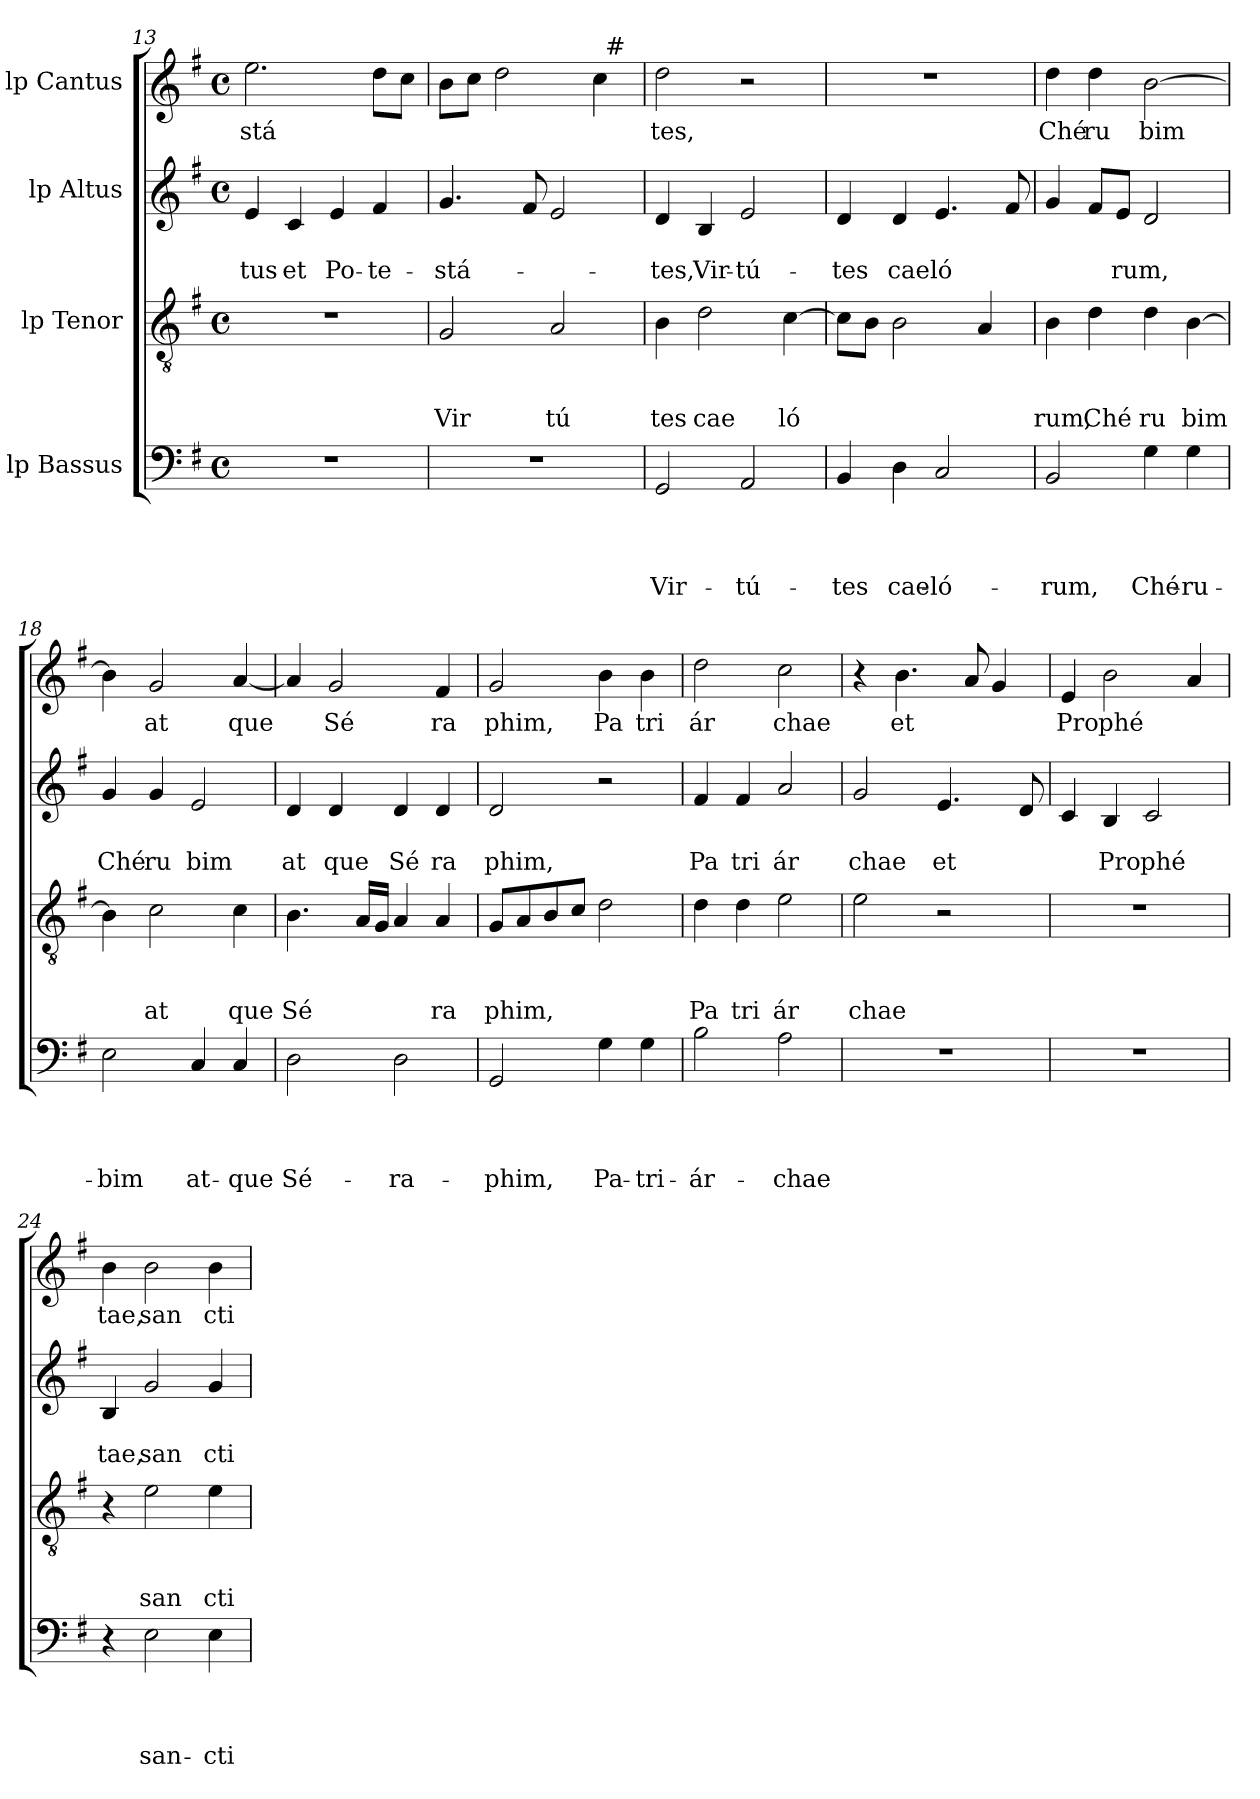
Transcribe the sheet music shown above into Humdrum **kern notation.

**kern	**text	**text	**text	**text	**kern	**text	**text	**text	**kern	**text	**text	**kern	**text
*part4	*part4	*part4	*part4	*part4	*part3	*part3	*part3	*part3	*part2	*part2	*part2	*part1	*part1
*staff4	*staff4	*staff4	*staff4	*staff4	*staff3	*staff3	*staff3	*staff3	*staff2	*staff2	*staff2	*staff1	*staff1
*I"lp Bassus	*	*	*	*	*I"lp Tenor	*	*	*	*I"lp Altus	*	*	*I"lp Cantus	*
*clefF4	*	*	*	*	*clefGv2	*	*	*	*clefG2	*	*	*clefG2	*
*k[f#]	*	*	*	*	*k[f#]	*	*	*	*k[f#]	*	*	*k[f#]	*
*G:	*	*	*	*	*G:	*	*	*	*G:	*	*	*G:	*
*M4/4	*	*	*	*	*M4/4	*	*	*	*M4/4	*	*	*M4/4	*
*met(c)	*	*	*	*	*met(c)	*	*	*	*met(c)	*	*	*met(c)	*
=13	=13	=13	=13	=13	=13	=13	=13	=13	=13	=13	=13	=13	=13
!	!	!	!	!	!	!	!	!	!	!	!LO:LY:b	!	!LO:LY:b
1r	.	.	.	.	1r	.	.	.	4e/	.	-tus	2.ee\	stá
!	!	!	!	!	!	!	!	!	!	!	!LO:LY:b	!	!
.	.	.	.	.	.	.	.	.	4c/	.	et	.	.
!	!	!	!	!	!	!	!	!	!	!	!LO:LY:b	!	!
.	.	.	.	.	.	.	.	.	4e/	.	Po-	.	.
!	!	!	!	!	!	!	!	!	!	!	!LO:LY:b	!	!
.	.	.	.	.	.	.	.	.	4f#/	.	-te-	8dd\L	.
.	.	.	.	.	.	.	.	.	.	.	.	8cc\J	.
=14	=14	=14	=14	=14	=14	=14	=14	=14	=14	=14	=14	=14	=14
!	!	!	!	!	!	!	!	!LO:LY:b	!	!	!LO:LY:b	!	!
*	*	*	*	*	*	*	*	*	*	*	*	*^	*
1r	.	.	.	.	2G/	.	.	Vir	4.g/	.	-stá-	8b\L	2ryy	.
.	.	.	.	.	.	.	.	.	.	.	.	8cc\J	.	.
.	.	.	.	.	.	.	.	.	.	.	.	2dd\	.	.
.	.	.	.	.	.	.	.	.	8f#/	.	.	.	.	.
!	!	!	!	!	!	!	!	!LO:LY:b	!	!	!	!	!	!
.	.	.	.	.	2A/	.	.	tú	2e/	.	.	.	4ryy	.
.	.	.	.	.	.	.	.	.	.	.	.	4cc\	32ryy	.
!	!	!	!	!	!	!	!	!	!	!	!	!	!LO:TX:a:t=#	!
.	.	.	.	.	.	.	.	.	.	.	.	.	8..ryy	.
=15	=15	=15	=15	=15	=15	=15	=15	=15	=15	=15	=15	=15	=15	=15
!	!	!	!	!LO:LY:b	!	!	!	!LO:LY:b	!	!	!LO:LY:b	!	!	!LO:LY:b
*	*	*	*	*	*	*	*	*	*	*	*	*v	*v	*
2GG/	.	.	.	Vir-	4B\	.	.	tes	4d/	.	-tes,	2dd\	tes,
!	!	!	!	!	!	!	!	!LO:LY:b	!	!	!LO:LY:b	!	!
.	.	.	.	.	2d\	.	.	cae	4B/	.	Vir-	.	.
!	!	!	!	!LO:LY:b	!	!	!	!	!	!	!LO:LY:b	!	!
2AA/	.	.	.	-tú-	.	.	.	.	2e/	.	-tú-	2r	.
!	!	!	!	!	!	!	!	!LO:LY:b	!	!	!	!	!
.	.	.	.	.	[<4c\	.	.	ló	.	.	.	.	.
!!LO:LB:g=z
=16	=16	=16	=16	=16	=16	=16	=16	=16	=16	=16	=16	=16	=16
!	!	!	!	!LO:LY:b	!	!	!	!	!	!	!LO:LY:b	!	!
4BB/	.	.	.	-tes	8c\L]	.	.	.	4d/	.	-tes	1r	.
.	.	.	.	.	8B\J	.	.	.	.	.	.	.	.
!	!	!	!	!LO:LY:b	!	!	!	!	!	!	!LO:LY:b	!	!
4D\	.	.	.	cae-	2B\	.	.	.	4d/	.	cae	.	.
!	!	!	!	!LO:LY:b	!	!	!	!	!	!	!LO:LY:b	!	!
2C/	.	.	.	-ló-	.	.	.	.	4.e/	.	ló	.	.
.	.	.	.	.	4A/	.	.	.	.	.	.	.	.
.	.	.	.	.	.	.	.	.	8f#/	.	.	.	.
=17	=17	=17	=17	=17	=17	=17	=17	=17	=17	=17	=17	=17	=17
!	!	!	!	!LO:LY:b	!	!	!	!LO:LY:b	!	!	!	!	!LO:LY:b
2BB/	.	.	.	-rum,	4B\	.	.	rum,	4g/	.	.	4dd\	Ché
!	!	!	!	!	!	!	!	!LO:LY:b	!	!	!	!	!LO:LY:b
.	.	.	.	.	4d\	.	.	Ché	8f#/L	.	.	4dd\	ru
!	!	!	!	!	!	!	!	!	!	!	!LO:LY:b	!	!
.	.	.	.	.	.	.	.	.	8e/J	.	rum,	.	.
!	!	!	!	!LO:LY:b	!	!	!	!LO:LY:b	!	!	!	!	!LO:LY:b
4G\	.	.	.	Ché-	4d\	.	.	ru	2d/	.	.	[>2b\	bim
!	!	!	!	!LO:LY:b	!	!	!	!LO:LY:b	!	!	!	!	!
4G\	.	.	.	-ru-	[>4B\	.	.	bim	.	.	.	.	.
=18	=18	=18	=18	=18	=18	=18	=18	=18	=18	=18	=18	=18	=18
!	!	!	!	!LO:LY:b	!	!	!	!	!	!	!LO:LY:b	!	!
2E\	.	.	.	-bim	4B\]	.	.	.	4g/	.	Ché	4b\]	.
!	!	!	!	!	!	!	!	!LO:LY:b	!	!	!LO:LY:b	!	!LO:LY:b
.	.	.	.	.	2c\	.	.	at	4g/	.	ru	2g/	at
!	!	!	!	!LO:LY:b	!	!	!	!	!	!	!LO:LY:b	!	!
4C/	.	.	.	at-	.	.	.	.	2e/	.	bim	.	.
!	!	!	!	!LO:LY:b	!	!	!	!LO:LY:b	!	!	!	!	!LO:LY:b
4C/	.	.	.	-que	4c\	.	.	que	.	.	.	[<4a/	que
=19	=19	=19	=19	=19	=19	=19	=19	=19	=19	=19	=19	=19	=19
!	!	!	!	!LO:LY:b	!	!	!	!LO:LY:b	!	!	!LO:LY:b	!	!
2D\	.	.	.	Sé-	4.B\	.	.	Sé	4d/	.	at	4a/]	.
!	!	!	!	!	!	!	!	!	!	!	!LO:LY:b	!	!LO:LY:b
.	.	.	.	.	.	.	.	.	4d/	.	que	2g/	Sé
.	.	.	.	.	16A/LL	.	.	.	.	.	.	.	.
.	.	.	.	.	16G/JJ	.	.	.	.	.	.	.	.
!	!	!	!	!LO:LY:b	!	!	!	!	!	!	!LO:LY:b	!	!
2D\	.	.	.	-ra-	4A/	.	.	.	4d/	.	Sé	.	.
!	!	!	!	!	!	!	!	!LO:LY:b	!	!	!LO:LY:b	!	!LO:LY:b
.	.	.	.	.	4A/	.	.	ra	4d/	.	ra	4f#/	ra
=20	=20	=20	=20	=20	=20	=20	=20	=20	=20	=20	=20	=20	=20
!	!	!	!	!LO:LY:b	!	!	!	!LO:LY:b	!	!	!LO:LY:b	!	!LO:LY:b
2GG/	.	.	.	-phim,	8G/L	.	.	phim,	2d/	.	phim,	2g/	phim,
.	.	.	.	.	8A/	.	.	.	.	.	.	.	.
.	.	.	.	.	8B/	.	.	.	.	.	.	.	.
.	.	.	.	.	8c/J	.	.	.	.	.	.	.	.
!	!	!	!	!LO:LY:b	!	!	!	!	!	!	!	!	!LO:LY:b
4G\	.	.	.	Pa-	2d\	.	.	.	2r	.	.	4b\	Pa
!	!	!	!	!LO:LY:b	!	!	!	!	!	!	!	!	!LO:LY:b
4G\	.	.	.	-tri-	.	.	.	.	.	.	.	4b\	tri
=21	=21	=21	=21	=21	=21	=21	=21	=21	=21	=21	=21	=21	=21
!	!	!	!	!LO:LY:b	!	!	!	!LO:LY:b	!	!	!LO:LY:b	!	!LO:LY:b
2B\	.	.	.	-ár-	4d\	.	.	Pa	4f#/	.	Pa	2dd\	ár
!	!	!	!	!	!	!	!	!LO:LY:b	!	!	!LO:LY:b	!	!
.	.	.	.	.	4d\	.	.	tri	4f#/	.	tri	.	.
!	!	!	!	!LO:LY:b	!	!	!	!LO:LY:b	!	!	!LO:LY:b	!	!LO:LY:b
2A\	.	.	.	-chae	2e\	.	.	ár	2a/	.	ár	2cc\	chae
=22	=22	=22	=22	=22	=22	=22	=22	=22	=22	=22	=22	=22	=22
!	!	!	!	!	!	!	!	!LO:LY:b	!	!	!LO:LY:b	!	!
1r	.	.	.	.	2e\	.	.	chae	2g/	.	chae	4r	.
!	!	!	!	!	!	!	!	!	!	!	!	!	!LO:LY:b
.	.	.	.	.	.	.	.	.	.	.	.	4.b\	et
!	!	!	!	!	!	!	!	!	!	!	!LO:LY:b	!	!
.	.	.	.	.	2r	.	.	.	4.e/	.	et	.	.
.	.	.	.	.	.	.	.	.	.	.	.	8a/	.
.	.	.	.	.	.	.	.	.	.	.	.	4g/	.
.	.	.	.	.	.	.	.	.	8d/	.	.	.	.
=23	=23	=23	=23	=23	=23	=23	=23	=23	=23	=23	=23	=23	=23
!	!	!	!	!	!	!	!	!	!	!	!	!	!LO:LY:b
1r	.	.	.	.	1r	.	.	.	4c/	.	.	4e/	Pro
!	!	!	!	!	!	!	!	!	!	!	!LO:LY:b	!	!LO:LY:b
.	.	.	.	.	.	.	.	.	4B/	.	Pro	2b\	phé
!	!	!	!	!	!	!	!	!	!	!	!LO:LY:b	!	!
.	.	.	.	.	.	.	.	.	2c/	.	phé	.	.
.	.	.	.	.	.	.	.	.	.	.	.	4a/	.
!!LO:LB:g=z
=24	=24	=24	=24	=24	=24	=24	=24	=24	=24	=24	=24	=24	=24
!	!	!	!	!	!	!	!	!	!	!	!LO:LY:b	!	!LO:LY:b
4r	.	.	.	.	4r	.	.	.	4B/	.	tae,	4b\	tae,
!	!	!	!	!LO:LY:b	!	!	!	!LO:LY:b	!	!	!LO:LY:b	!	!LO:LY:b
2E\	.	.	.	san-	2e\	.	.	san	2g/	.	san	2b\	san
!	!	!	!	!LO:LY:b	!	!	!	!LO:LY:b	!	!	!LO:LY:b	!	!LO:LY:b
4E\	.	.	.	-cti	4e\	.	.	cti	4g/	.	cti	4b\	cti
=	=	=	=	=	=	=	=	=	=	=	=	=	=
*-	*-	*-	*-	*-	*-	*-	*-	*-	*-	*-	*-	*-	*-
